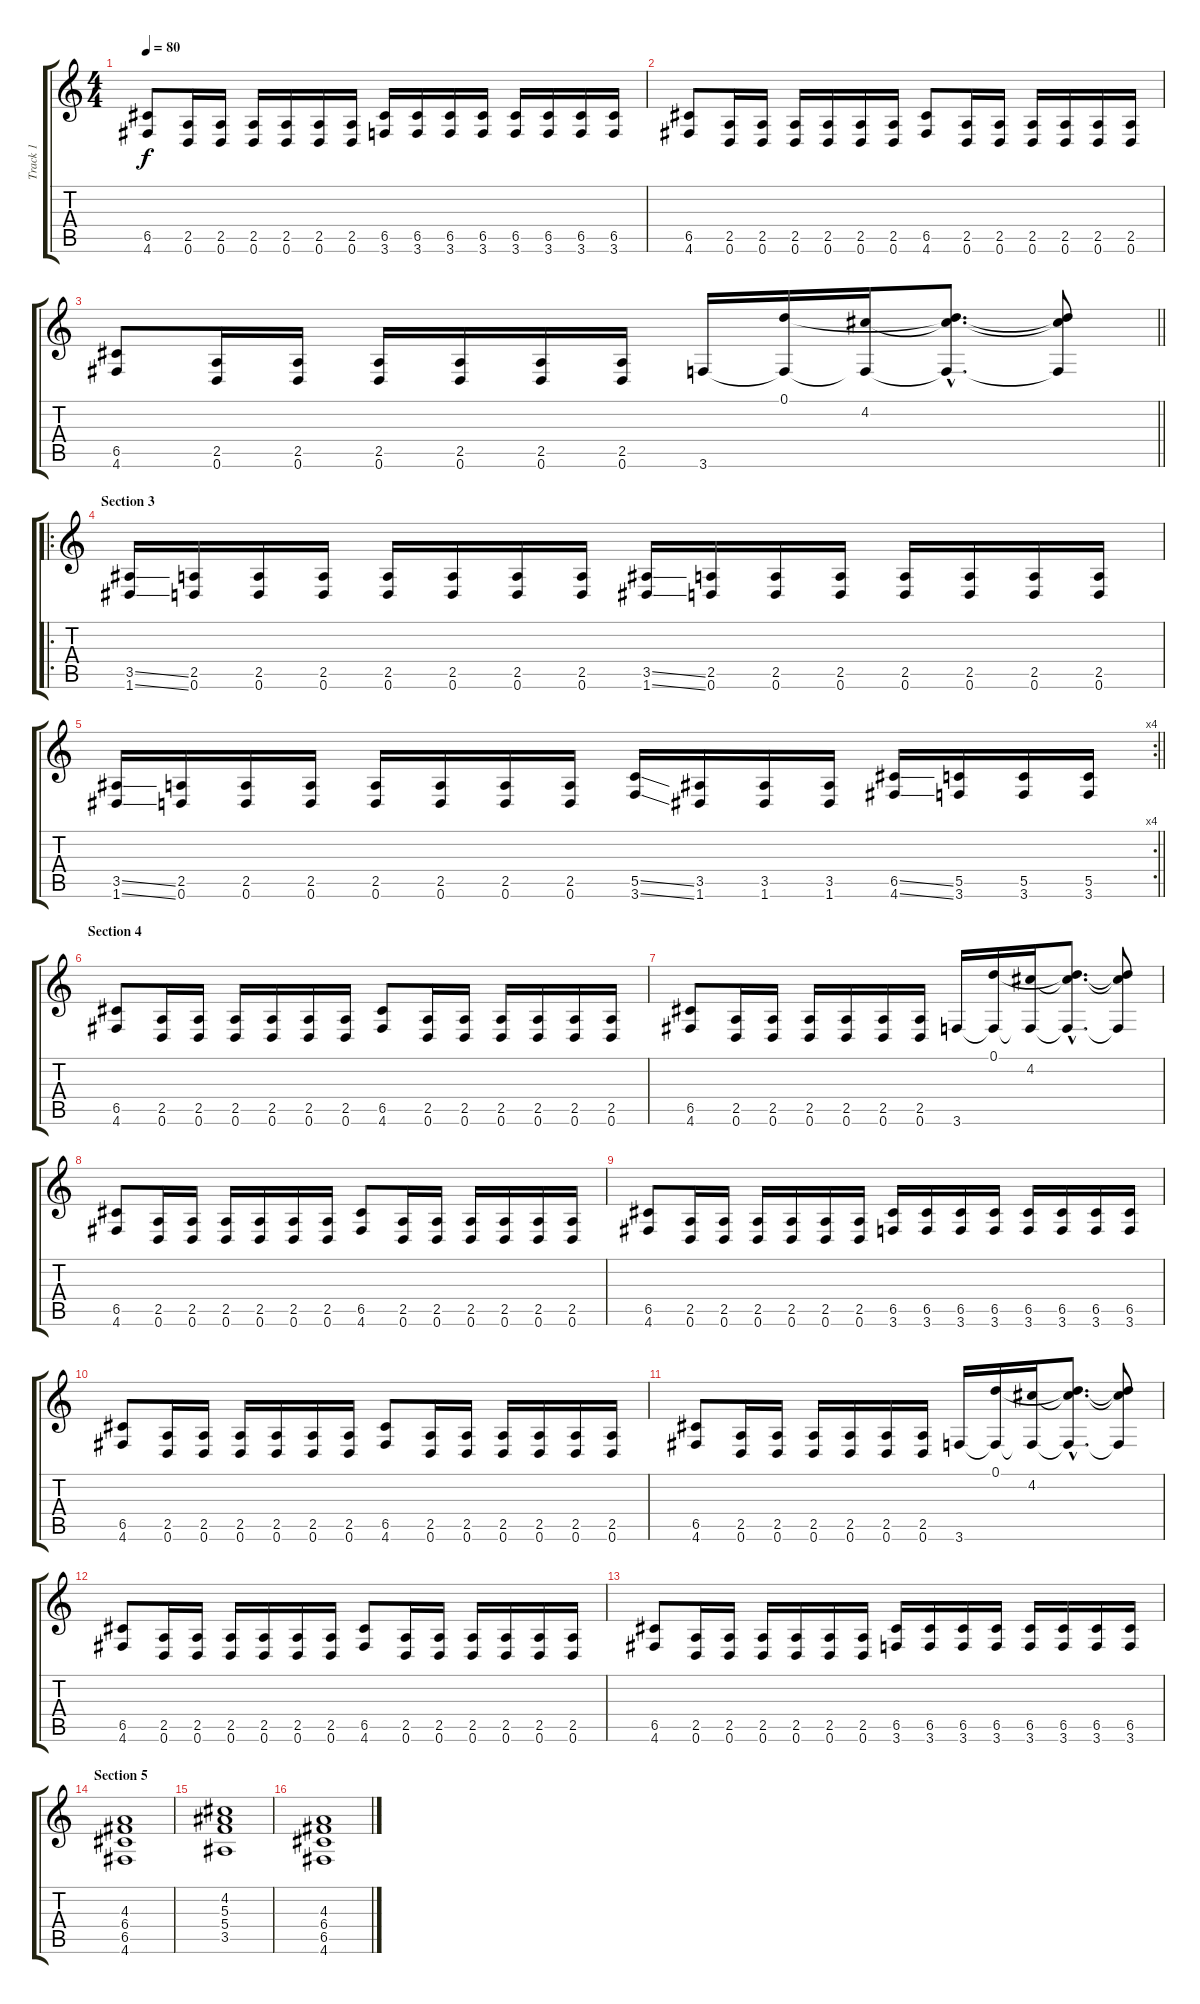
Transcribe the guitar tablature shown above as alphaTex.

\track ("Track 1" "Track 1") {instrument overdrivenguitar}
\staff {score tabs}
\tuning (D4 A3 F3 C3 G2 D2) {hide}
\ts (4 4)
\tempo 80
\clef g2
\ks c
(6.5 4.6).8{dy f} (2.5 0.6).16 (2.5 0.6).16 (2.5 0.6).16 (2.5 0.6).16 (2.5 0.6).16 (2.5 0.6).16 (6.5 3.6).16 (6.5 3.6).16 (6.5 3.6).16 (6.5 3.6).16 (6.5 3.6).16 (6.5 3.6).16 (6.5 3.6).16 (6.5 3.6).16 |
(6.5 4.6).8 (2.5 0.6).16 (2.5 0.6).16 (2.5 0.6).16 (2.5 0.6).16 (2.5 0.6).16 (2.5 0.6).16 (6.5 4.6).8 (2.5 0.6).16 (2.5 0.6).16 (2.5 0.6).16 (2.5 0.6).16 (2.5 0.6).16 (2.5 0.6).16 |
\barLineRight lightlight
(6.5 4.6).8 (2.5 0.6).16 (2.5 0.6).16 (2.5 0.6).16 (2.5 0.6).16 (2.5 0.6).16 (2.5 0.6).16 3.6.16 (0.1 3.6{t}).16 (4.2 3.6{t}).16 (0.1{hac t} 4.2{hac t} 3.6{hac t}).8{d} (0.1{t} 4.2{t} 3.6{t}).8 |
\ro
\section ("" "Section 3")
(3.5{ss} 1.6{ss}).16 (2.5 0.6).16 (2.5 0.6).16 (2.5 0.6).16 (2.5 0.6).16 (2.5 0.6).16 (2.5 0.6).16 (2.5 0.6).16 (3.5{ss} 1.6{ss}).16 (2.5 0.6).16 (2.5 0.6).16 (2.5 0.6).16 (2.5 0.6).16 (2.5 0.6).16 (2.5 0.6).16 (2.5 0.6).16 |
\rc 4
\barLineRight lightlight
(3.5{ss} 1.6{ss}).16 (2.5 0.6).16 (2.5 0.6).16 (2.5 0.6).16 (2.5 0.6).16 (2.5 0.6).16 (2.5 0.6).16 (2.5 0.6).16 (5.5{ss} 3.6{ss}).16 (3.5 1.6).16 (3.5 1.6).16 (3.5 1.6).16 (6.5{ss} 4.6{ss}).16 (5.5 3.6).16 (5.5 3.6).16 (5.5 3.6).16 |
\section ("" "Section 4")
(6.5 4.6).8 (2.5 0.6).16 (2.5 0.6).16 (2.5 0.6).16 (2.5 0.6).16 (2.5 0.6).16 (2.5 0.6).16 (6.5 4.6).8 (2.5 0.6).16 (2.5 0.6).16 (2.5 0.6).16 (2.5 0.6).16 (2.5 0.6).16 (2.5 0.6).16 |
(6.5 4.6).8 (2.5 0.6).16 (2.5 0.6).16 (2.5 0.6).16 (2.5 0.6).16 (2.5 0.6).16 (2.5 0.6).16 3.6.16 (0.1 3.6{t}).16 (4.2 3.6{t}).16 (0.1{hac t} 4.2{hac t} 3.6{hac t}).8{d} (0.1{t} 4.2{t} 3.6{t}).8 |
(6.5 4.6).8 (2.5 0.6).16 (2.5 0.6).16 (2.5 0.6).16 (2.5 0.6).16 (2.5 0.6).16 (2.5 0.6).16 (6.5 4.6).8 (2.5 0.6).16 (2.5 0.6).16 (2.5 0.6).16 (2.5 0.6).16 (2.5 0.6).16 (2.5 0.6).16 |
(6.5 4.6).8 (2.5 0.6).16 (2.5 0.6).16 (2.5 0.6).16 (2.5 0.6).16 (2.5 0.6).16 (2.5 0.6).16 (6.5 3.6).16 (6.5 3.6).16 (6.5 3.6).16 (6.5 3.6).16 (6.5 3.6).16 (6.5 3.6).16 (6.5 3.6).16 (6.5 3.6).16 |
(6.5 4.6).8 (2.5 0.6).16 (2.5 0.6).16 (2.5 0.6).16 (2.5 0.6).16 (2.5 0.6).16 (2.5 0.6).16 (6.5 4.6).8 (2.5 0.6).16 (2.5 0.6).16 (2.5 0.6).16 (2.5 0.6).16 (2.5 0.6).16 (2.5 0.6).16 |
(6.5 4.6).8 (2.5 0.6).16 (2.5 0.6).16 (2.5 0.6).16 (2.5 0.6).16 (2.5 0.6).16 (2.5 0.6).16 3.6.16 (0.1 3.6{t}).16 (4.2 3.6{t}).16 (0.1{hac t} 4.2{hac t} 3.6{hac t}).8{d} (0.1{t} 4.2{t} 3.6{t}).8 |
(6.5 4.6).8 (2.5 0.6).16 (2.5 0.6).16 (2.5 0.6).16 (2.5 0.6).16 (2.5 0.6).16 (2.5 0.6).16 (6.5 4.6).8 (2.5 0.6).16 (2.5 0.6).16 (2.5 0.6).16 (2.5 0.6).16 (2.5 0.6).16 (2.5 0.6).16 |
(6.5 4.6).8 (2.5 0.6).16 (2.5 0.6).16 (2.5 0.6).16 (2.5 0.6).16 (2.5 0.6).16 (2.5 0.6).16 (6.5 3.6).16 (6.5 3.6).16 (6.5 3.6).16 (6.5 3.6).16 (6.5 3.6).16 (6.5 3.6).16 (6.5 3.6).16 (6.5 3.6).16 |
\section ("" "Section 5")
(4.3 6.4 6.5 4.6).1 |
(4.2 5.3 5.4 3.5).1 |
(4.3 6.4 6.5 4.6).1
